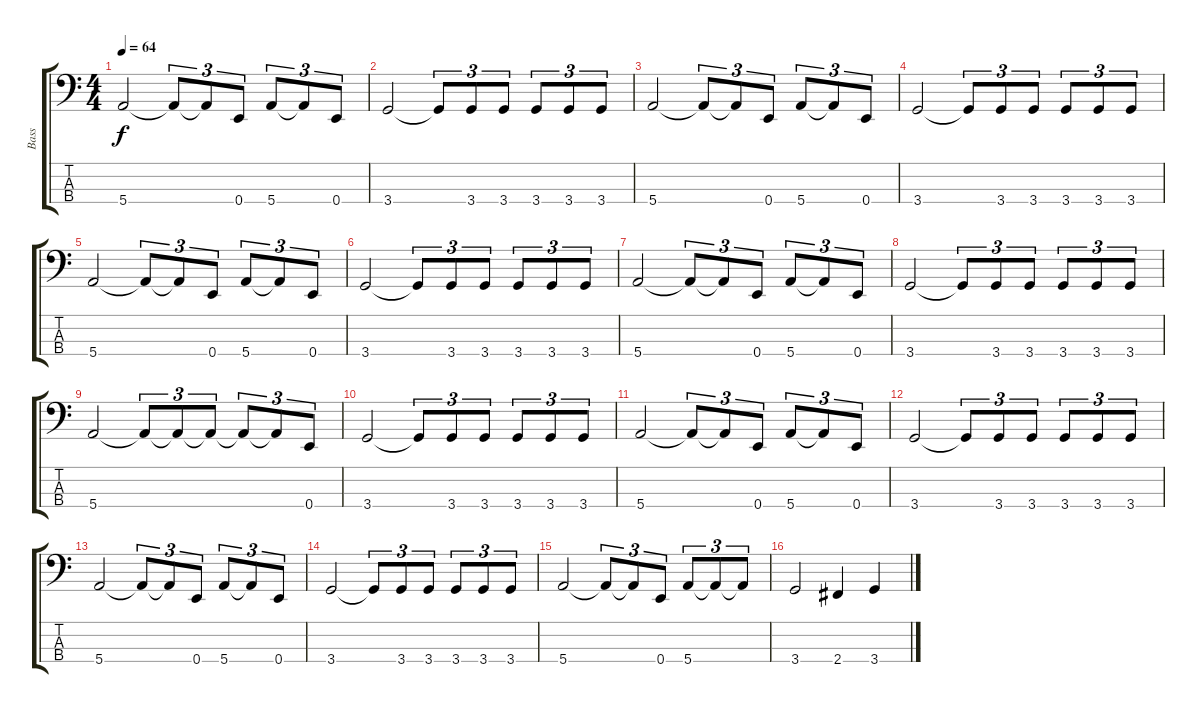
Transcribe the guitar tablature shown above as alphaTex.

\track ("Bass" "Bass") {instrument electricbasspick}
\staff {score tabs}
\tuning (G2 D2 A1 E1) {hide}
\ts (4 4)
\tempo 64
\clef f4
\ks c
5.4.2{dy f} 5.4{t}.8{tu (3 2)} 5.4{t}.8{tu (3 2)} 0.4.8{tu (3 2)} 5.4.8{tu (3 2)} 5.4{t}.8{tu (3 2)} 0.4.8{tu (3 2)} |
3.4.2 3.4{t}.8{tu (3 2)} 3.4.8{tu (3 2)} 3.4.8{tu (3 2)} 3.4.8{tu (3 2)} 3.4.8{tu (3 2)} 3.4.8{tu (3 2)} |
5.4.2 5.4{t}.8{tu (3 2)} 5.4{t}.8{tu (3 2)} 0.4.8{tu (3 2)} 5.4.8{tu (3 2)} 5.4{t}.8{tu (3 2)} 0.4.8{tu (3 2)} |
3.4.2 3.4{t}.8{tu (3 2)} 3.4.8{tu (3 2)} 3.4.8{tu (3 2)} 3.4.8{tu (3 2)} 3.4.8{tu (3 2)} 3.4.8{tu (3 2)} |
5.4.2{volume 8} 5.4{t}.8{tu (3 2)} 5.4{t}.8{tu (3 2)} 0.4.8{tu (3 2)} 5.4.8{tu (3 2)} 5.4{t}.8{tu (3 2)} 0.4.8{tu (3 2)} |
3.4.2 3.4{t}.8{tu (3 2)} 3.4.8{tu (3 2)} 3.4.8{tu (3 2)} 3.4.8{tu (3 2)} 3.4.8{tu (3 2)} 3.4.8{tu (3 2)} |
5.4.2 5.4{t}.8{tu (3 2)} 5.4{t}.8{tu (3 2)} 0.4.8{tu (3 2)} 5.4.8{tu (3 2)} 5.4{t}.8{tu (3 2)} 0.4.8{tu (3 2)} |
3.4.2 3.4{t}.8{tu (3 2)} 3.4.8{tu (3 2)} 3.4.8{tu (3 2)} 3.4.8{tu (3 2)} 3.4.8{tu (3 2)} 3.4.8{tu (3 2)} |
5.4.2 5.4{t}.8{tu (3 2)} 5.4{t}.8{tu (3 2)} 5.4{t}.8{tu (3 2)} 5.4{t}.8{tu (3 2)} 5.4{t}.8{tu (3 2)} 0.4.8{tu (3 2)} |
3.4.2 3.4{t}.8{tu (3 2)} 3.4.8{tu (3 2)} 3.4.8{tu (3 2)} 3.4.8{tu (3 2)} 3.4.8{tu (3 2)} 3.4.8{tu (3 2)} |
5.4.2 5.4{t}.8{tu (3 2)} 5.4{t}.8{tu (3 2)} 0.4.8{tu (3 2)} 5.4.8{tu (3 2)} 5.4{t}.8{tu (3 2)} 0.4.8{tu (3 2)} |
3.4.2 3.4{t}.8{tu (3 2)} 3.4.8{tu (3 2)} 3.4.8{tu (3 2)} 3.4.8{tu (3 2)} 3.4.8{tu (3 2)} 3.4.8{tu (3 2)} |
5.4.2 5.4{t}.8{tu (3 2)} 5.4{t}.8{tu (3 2)} 0.4.8{tu (3 2)} 5.4.8{tu (3 2)} 5.4{t}.8{tu (3 2)} 0.4.8{tu (3 2)} |
3.4.2 3.4{t}.8{tu (3 2)} 3.4.8{tu (3 2)} 3.4.8{tu (3 2)} 3.4.8{tu (3 2)} 3.4.8{tu (3 2)} 3.4.8{tu (3 2)} |
5.4.2 5.4{t}.8{tu (3 2)} 5.4{t}.8{tu (3 2)} 0.4.8{tu (3 2)} 5.4.8{tu (3 2)} 5.4{t}.8{tu (3 2)} 5.4{t}.8{tu (3 2)} |
3.4.2 2.4.4 3.4.4
